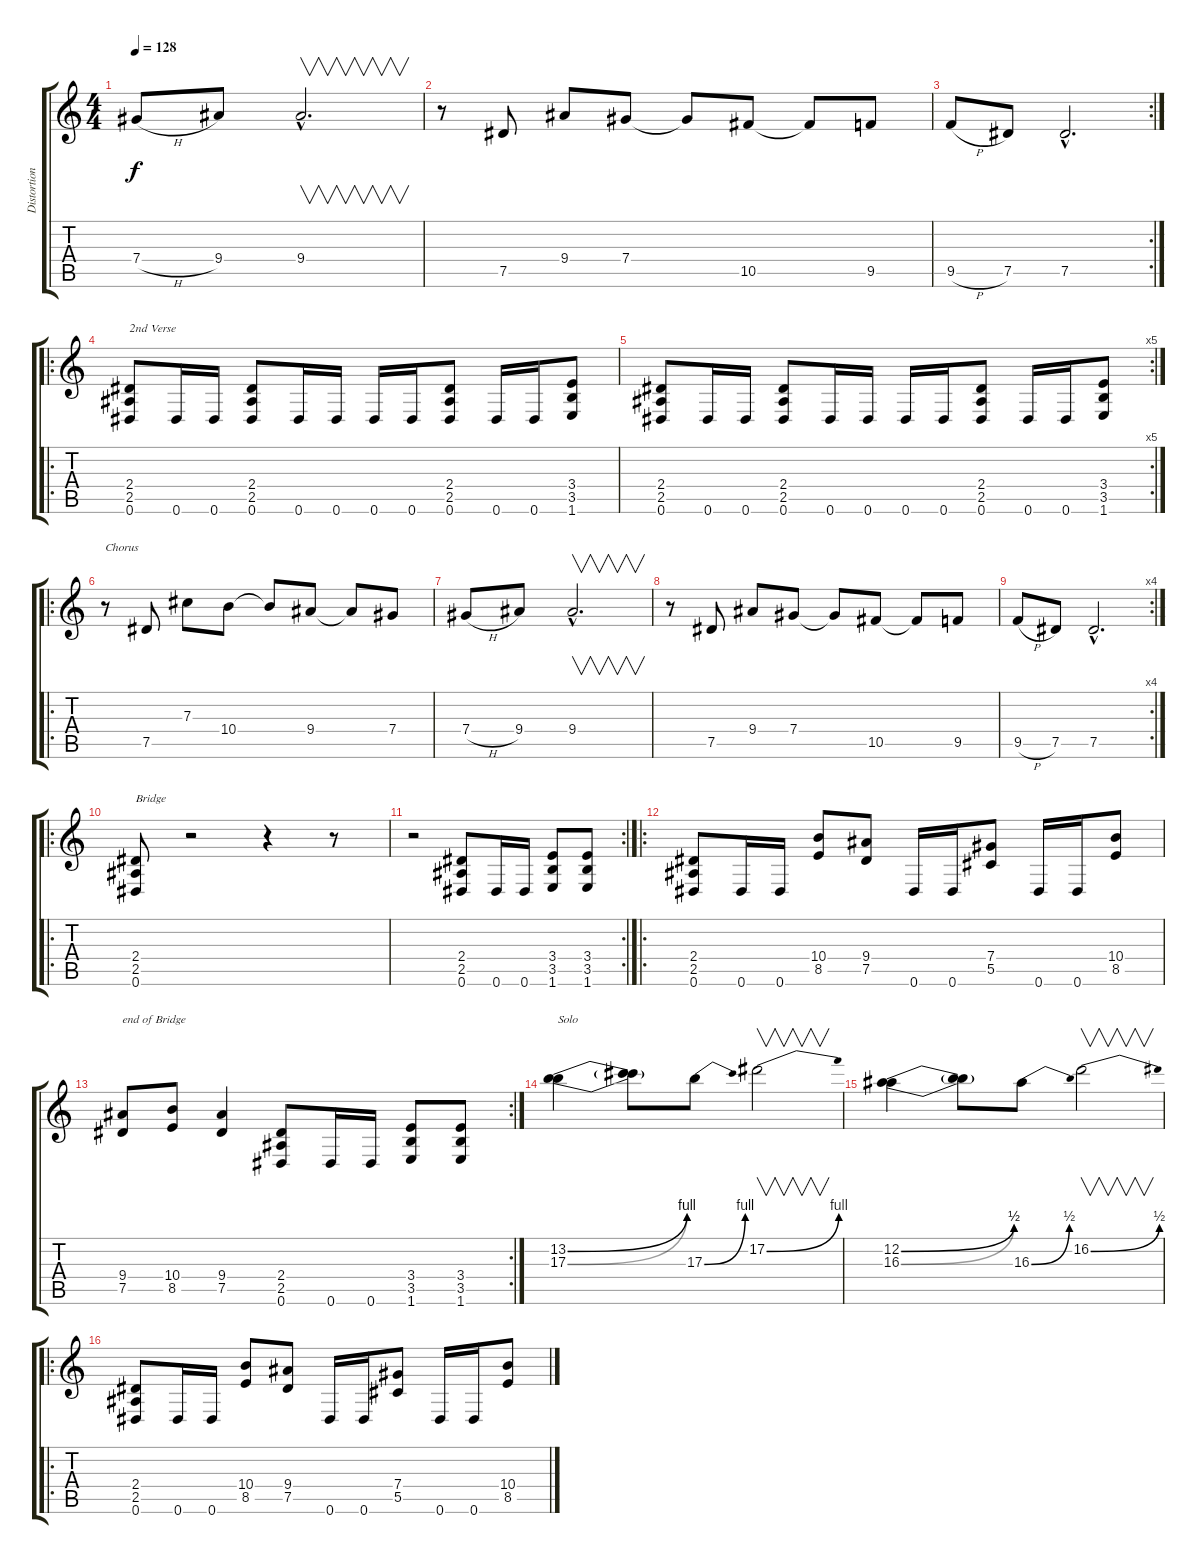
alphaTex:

\track ("Distortion Guitar II" "Distortion") {instrument distortionguitar}
\staff {score tabs}
\tuning (Eb4 Bb3 Gb3 Db3 Ab2 Eb2) {hide}
\ts (4 4)
\tempo 128
\clef g2
\ks c
7.4{h}.8{dy f} 9.4.8 9.4{hac}.2{v d} |
r.8 7.5.8 9.4.8 7.4.8 7.4{t}.8 10.5.8 10.5{t}.8 9.5.8 |
\rc 2
9.5{h}.8 7.5.8 7.5{hac}.2{d} |
\ro
(2.4 2.5 0.6).8{txt "2nd Verse"} 0.6.16 0.6.16 (2.4 2.5 0.6).8 0.6.16 0.6.16 0.6.16 0.6.16 (2.4 2.5 0.6).8 0.6.16 0.6.16 (3.4 3.5 1.6).8 |
\rc 5
(2.4 2.5 0.6).8 0.6.16 0.6.16 (2.4 2.5 0.6).8 0.6.16 0.6.16 0.6.16 0.6.16 (2.4 2.5 0.6).8 0.6.16 0.6.16 (3.4 3.5 1.6).8 |
\ro
r.8{txt "Chorus"} 7.5.8 7.3.8 10.4.8 10.4{t}.8 9.4.8 9.4{t}.8 7.4.8 |
7.4{h}.8 9.4.8 9.4{hac}.2{v d} |
r.8 7.5.8 9.4.8 7.4.8 7.4{t}.8 10.5.8 10.5{t}.8 9.5.8 |
\rc 4
9.5{h}.8 7.5.8 7.5{hac}.2{d} |
\ro
(2.4 2.5 0.6).8{txt "Bridge"} r.2 r.4 r.8 |
\rc 2
r.2 (2.4 2.5 0.6).8 0.6.16 0.6.16 (3.4 3.5 1.6).8 (3.4 3.5 1.6).8 |
\ro
(2.4 2.5 0.6).8 0.6.16 0.6.16 (10.4 8.5).8 (9.4 7.5).8 0.6.16 0.6.16 (7.4 5.5).8 0.6.16 0.6.16 (10.4 8.5).8 |
\rc 2
(9.4 7.5).8{txt "end of Bridge"} (10.4 8.5).8 (9.4 7.5).4 (2.4 2.5 0.6).8 0.6.16 0.6.16 (3.4 3.5 1.6).8 (3.4 3.5 1.6).8 |
(13.2{be (bend 0 0 60 4)} 17.3{be (bend 0 0 60 4)}).4{txt "Solo"} (13.2{t} 17.3{t}).8 17.3{be (bend 0 0 60 4)}.8 17.2{be (bend 0 0 60 4)}.2{v} |
(12.2{be (bend 0 0 60 2)} 16.3{be (bend 0 0 60 2)}).4 (12.2{t} 16.3{t}).8 16.3{be (bend 0 0 60 2)}.8 16.2{be (bend 0 0 60 2)}.2{v} |
\ro
(2.4 2.5 0.6).8 0.6.16 0.6.16 (10.4 8.5).8 (9.4 7.5).8 0.6.16 0.6.16 (7.4 5.5).8 0.6.16 0.6.16 (10.4 8.5).8
